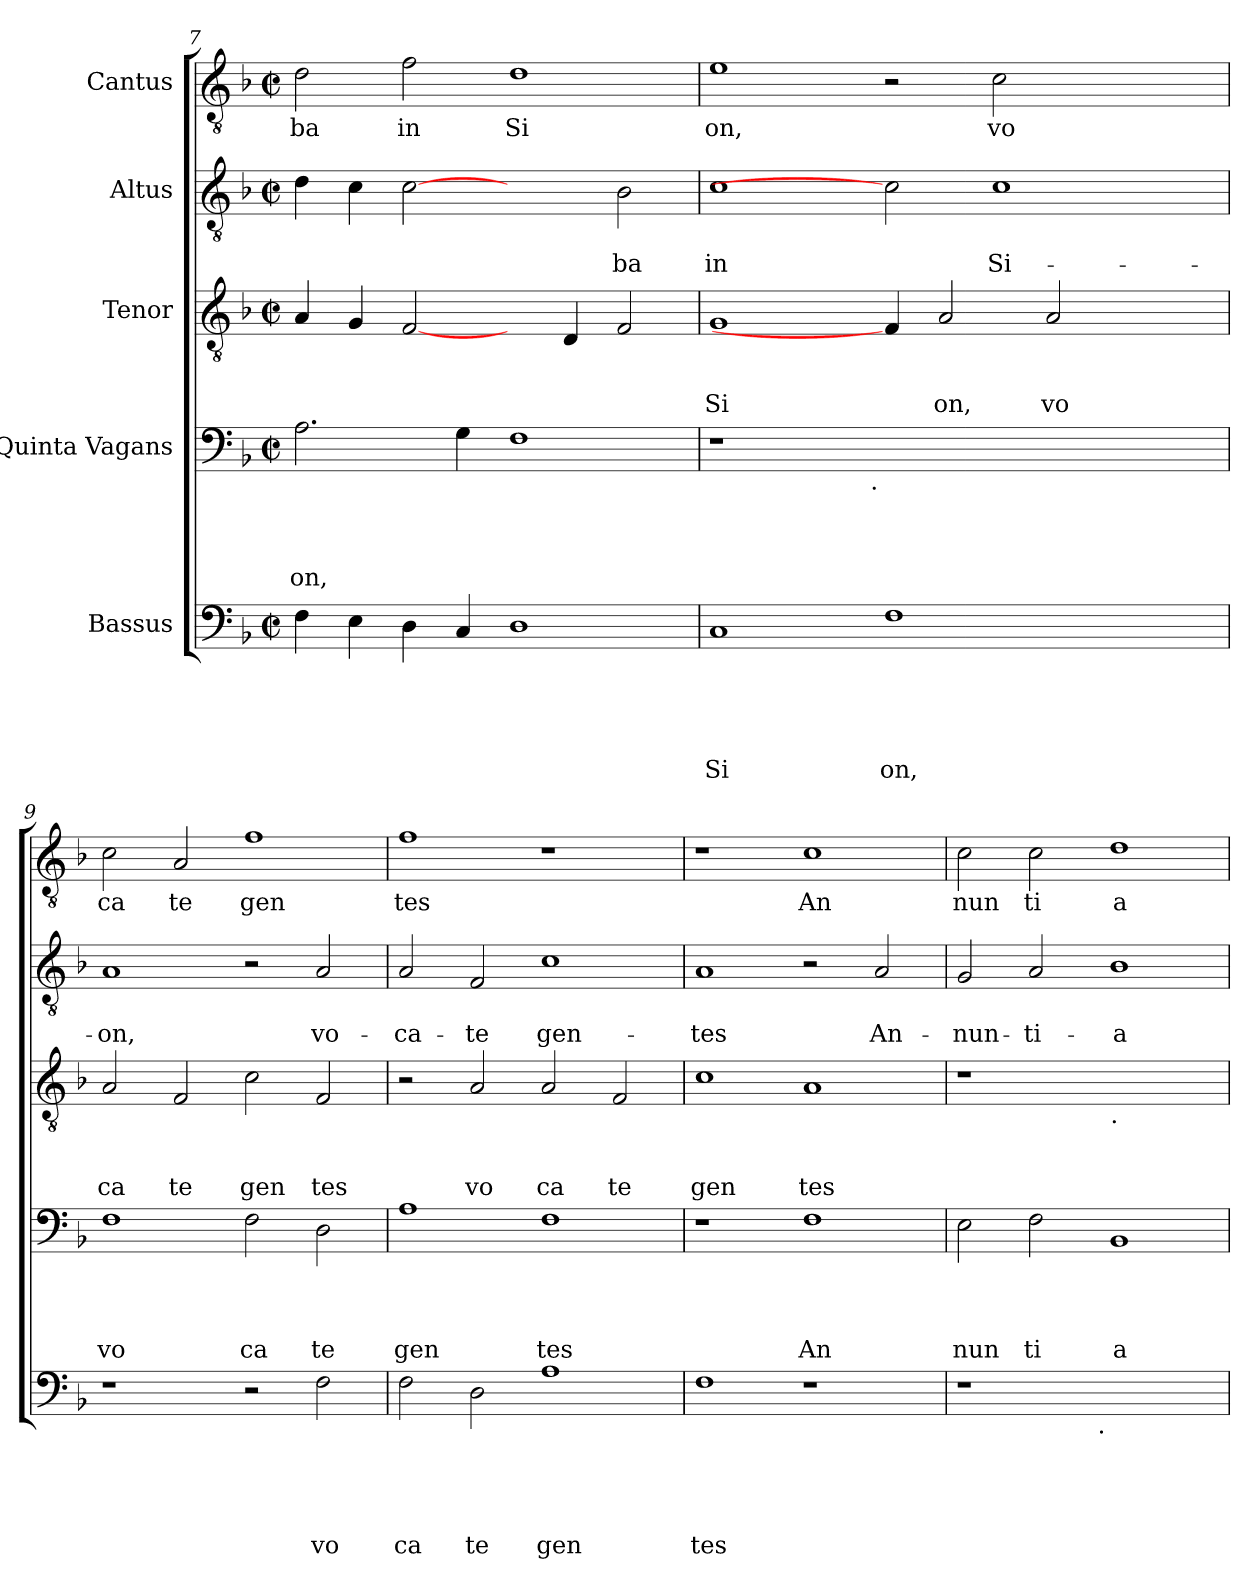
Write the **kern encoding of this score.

**kern	**text	**text	**text	**text	**text	**kern	**text	**text	**text	**text	**kern	**text	**text	**text	**kern	**text	**text	**kern	**text
*part5	*part5	*part5	*part5	*part5	*part5	*part4	*part4	*part4	*part4	*part4	*part3	*part3	*part3	*part3	*part2	*part2	*part2	*part1	*part1
*staff5	*staff5	*staff5	*staff5	*staff5	*staff5	*staff4	*staff4	*staff4	*staff4	*staff4	*staff3	*staff3	*staff3	*staff3	*staff2	*staff2	*staff2	*staff1	*staff1
*I"Bassus	*	*	*	*	*	*I"Quinta Vagans	*	*	*	*	*I"Tenor	*	*	*	*I"Altus	*	*	*I"Cantus	*
*clefF4	*	*	*	*	*	*clefF4	*	*	*	*	*clefGv2	*	*	*	*clefGv2	*	*	*clefGv2	*
*k[b-]	*	*	*	*	*	*k[b-]	*	*	*	*	*k[b-]	*	*	*	*k[b-]	*	*	*k[b-]	*
*F:	*	*	*	*	*	*F:	*	*	*	*	*F:	*	*	*	*F:	*	*	*F:	*
*M2/2	*	*	*	*	*	*M2/2	*	*	*	*	*M2/2	*	*	*	*M2/2	*	*	*M2/2	*
*met(c|)	*	*	*	*	*	*met(c|)	*	*	*	*	*met(c|)	*	*	*	*met(c|)	*	*	*met(c|)	*
=7	=7	=7	=7	=7	=7	=7	=7	=7	=7	=7	=7	=7	=7	=7	=7	=7	=7	=7	=7
!	!	!	!	!	!	!	!	!	!	!LO:LY:b	!	!	!	!	!	!	!	!	!LO:LY:b
4F\	.	.	.	.	.	2.A\	.	.	.	on,	4A/	.	.	.	4d\	.	.	2d\	ba
4E\	.	.	.	.	.	.	.	.	.	.	4G/	.	.	.	4c\	.	.	.	.
!	!	!	!	!	!	!	!	!	!	!	!	!	!	!	!	!	!	!	!LO:LY:b
4D\	.	.	.	.	.	.	.	.	.	.	[2F/	.	.	.	[2c	.	.	2f\	in
4C/	.	.	.	.	.	4G\	.	.	.	.	.	.	.	.	.	.	.	.	.
!	!	!	!	!	!	!	!	!	!	!	!	!	!	!	!	!	!	!	!LO:LY:b
1D	.	.	.	.	.	1F	.	.	.	.	4ryy	.	.	.	2ryy	.	.	1d	Si
.	.	.	.	.	.	.	.	.	.	.	4D/	.	.	.	.	.	.	.	.
!	!	!	!	!	!	!	!	!	!	!	!	!	!	!	!	!	!LO:LY:b	!	!
.	.	.	.	.	.	.	.	.	.	.	2F/	.	.	.	2B-\	.	-ba	.	.
=8	=8	=8	=8	=8	=8	=8	=8	=8	=8	=8	=8	=8	=8	=8	=8	=8	=8	=8	=8
!	!	!	!	!	!LO:LY:b	!	!	!	!	!	!	!	!	!LO:LY:b	!	!	!LO:LY:b	!	!LO:LY:b
*	*	*	*	*	*	*^	*	*	*	*	*	*	*	*	*	*	*	*	*
1C	.	.	.	.	Si	1r	2ryy	.	.	.	.	1G	.	.	Si	1c	.	in	1e	on,
.	.	.	.	.	.	.	4...ryy	.	.	.	.	.	.	.	.	.	.	.	.	.
!	!	!	!	!	!	!	!LO:TX:b:t=.	!	!	!	!	!	!	!	!	!	!	!	!	!
.	.	.	.	.	.	.	1ryy	.	.	.	.	.	.	.	.	.	.	.	.	.
!	!	!	!	!	!LO:LY:b	!	!	!	!	!	!	!	!	!	!	!	!	!	!	!
1F	.	.	.	.	on,	1.ryy	.	.	.	.	.	4F/]	.	.	.	2c]	.	.	2r	.
!	!	!	!	!	!	!	!	!	!	!	!	!	!	!	!LO:LY:b	!	!	!	!	!
.	.	.	.	.	.	.	.	.	.	.	.	2A/	.	.	on,	.	.	.	.	.
!	!	!	!	!	!	!	!	!	!	!	!	!	!	!	!	!	!	!LO:LY:b	!	!LO:LY:b
.	.	.	.	.	.	.	.	.	.	.	.	.	.	.	.	1c	.	Si-	2c\	vo
!	!	!	!	!	!	!	!	!	!	!	!	!	!	!	!LO:LY:b	!	!	!	!	!
.	.	.	.	.	.	.	.	.	.	.	.	2A/	.	.	vo	.	.	.	.	.
.	.	.	.	.	.	.	2ryy	.	.	.	.	.	.	.	.	.	.	.	.	.
2ryy	.	.	.	.	.	.	.	.	.	.	.	.	.	.	.	.	.	.	2ryy	.
.	.	.	.	.	.	.	.	.	.	.	.	4ryy	.	.	.	.	.	.	.	.
.	.	.	.	.	.	.	32ryy	.	.	.	.	.	.	.	.	.	.	.	.	.
=9	=9	=9	=9	=9	=9	=9	=9	=9	=9	=9	=9	=9	=9	=9	=9	=9	=9	=9	=9	=9
!	!	!	!	!	!	!	!	!	!	!	!LO:LY:b	!	!	!	!LO:LY:b	!	!	!LO:LY:b	!	!LO:LY:b
*	*	*	*	*	*	*v	*v	*	*	*	*	*	*	*	*	*	*	*	*	*
1r	.	.	.	.	.	1F	.	.	.	vo	2A/	.	.	ca	1A	.	-on,	2c\	ca
!	!	!	!	!	!	!	!	!	!	!	!	!	!	!LO:LY:b	!	!	!	!	!LO:LY:b
.	.	.	.	.	.	.	.	.	.	.	2F/	.	.	te	.	.	.	2A/	te
!	!	!	!	!	!	!	!	!	!	!LO:LY:b	!	!	!	!LO:LY:b	!	!	!	!	!LO:LY:b
2r	.	.	.	.	.	2F\	.	.	.	ca	2c\	.	.	gen	2r	.	.	1f	gen
!	!	!	!	!	!LO:LY:b	!	!	!	!	!LO:LY:b	!	!	!	!LO:LY:b	!	!	!LO:LY:b	!	!
2F\	.	.	.	.	vo	2D\	.	.	.	te	2F/	.	.	tes	2A/	.	vo-	.	.
=10	=10	=10	=10	=10	=10	=10	=10	=10	=10	=10	=10	=10	=10	=10	=10	=10	=10	=10	=10
!	!	!	!	!	!LO:LY:b	!	!	!	!	!LO:LY:b	!	!	!	!	!	!	!LO:LY:b	!	!LO:LY:b
2F\	.	.	.	.	ca	1A	.	.	.	gen	2r	.	.	.	2A/	.	-ca-	1f	tes
!	!	!	!	!	!LO:LY:b	!	!	!	!	!	!	!	!	!LO:LY:b	!	!	!LO:LY:b	!	!
2D\	.	.	.	.	te	.	.	.	.	.	2A/	.	.	vo	2F/	.	-te	.	.
!	!	!	!	!	!LO:LY:b	!	!	!	!	!LO:LY:b	!	!	!	!LO:LY:b	!	!	!LO:LY:b	!	!
1A	.	.	.	.	gen	1F	.	.	.	tes	2A/	.	.	ca	1c	.	gen-	1r	.
!	!	!	!	!	!	!	!	!	!	!	!	!	!	!LO:LY:b	!	!	!	!	!
.	.	.	.	.	.	.	.	.	.	.	2F/	.	.	te	.	.	.	.	.
=11	=11	=11	=11	=11	=11	=11	=11	=11	=11	=11	=11	=11	=11	=11	=11	=11	=11	=11	=11
!	!	!	!	!	!LO:LY:b	!	!	!	!	!	!	!	!	!LO:LY:b	!	!	!LO:LY:b	!	!
1F	.	.	.	.	tes	1r	.	.	.	.	1c	.	.	gen	1A	.	-tes	1r	.
!	!	!	!	!	!	!	!	!	!	!LO:LY:b	!	!	!	!LO:LY:b	!	!	!	!	!LO:LY:b
1r	.	.	.	.	.	1F	.	.	.	An	1A	.	.	tes	2r	.	.	1c	An
!	!	!	!	!	!	!	!	!	!	!	!	!	!	!	!	!	!LO:LY:b	!	!
.	.	.	.	.	.	.	.	.	.	.	.	.	.	.	2A/	.	An-	.	.
=12	=12	=12	=12	=12	=12	=12	=12	=12	=12	=12	=12	=12	=12	=12	=12	=12	=12	=12	=12
!	!	!	!	!	!	!	!	!	!	!LO:LY:b	!	!	!	!	!	!	!LO:LY:b	!	!LO:LY:b
*^	*	*	*	*	*	*	*	*	*	*	*	*	*	*	*	*	*	*	*
1r	2ryy	.	.	.	.	.	2E\	.	.	.	nun	1r	.	.	.	2G/	.	-nun-	2c\	nun
!	!	!	!	!	!	!	!	!	!	!	!LO:LY:b	!	!	!	!	!	!	!LO:LY:b	!	!LO:LY:b
.	4...ryy	.	.	.	.	.	2F\	.	.	.	ti	.	.	.	.	2A/	.	-ti-	2c\	ti
!	!LO:TX:b:t=.	!	!	!	!	!	!	!	!	!	!	!	!	!	!	!	!	!	!	!
.	1ryy	.	.	.	.	.	.	.	.	.	.	.	.	.	.	.	.	.	.	.
!	!	!	!	!	!	!	!	!	!	!	!	!LO:TX:b:t=.	!	!	!	!	!	!	!	!
!	!	!	!	!	!	!	!	!	!	!	!LO:LY:b	!	!	!	!	!	!	!LO:LY:b	!	!LO:LY:b
1ryy	.	.	.	.	.	.	1BB-	.	.	.	a	1ryy	.	.	.	1B-	.	-a-	1d	a
.	32ryy	.	.	.	.	.	.	.	.	.	.	.	.	.	.	.	.	.	.	.
*v	*v	*	*	*	*	*	*	*	*	*	*	*	*	*	*	*	*	*	*	*
=	=	=	=	=	=	=	=	=	=	=	=	=	=	=	=	=	=	=	=
*-	*-	*-	*-	*-	*-	*-	*-	*-	*-	*-	*-	*-	*-	*-	*-	*-	*-	*-	*-
